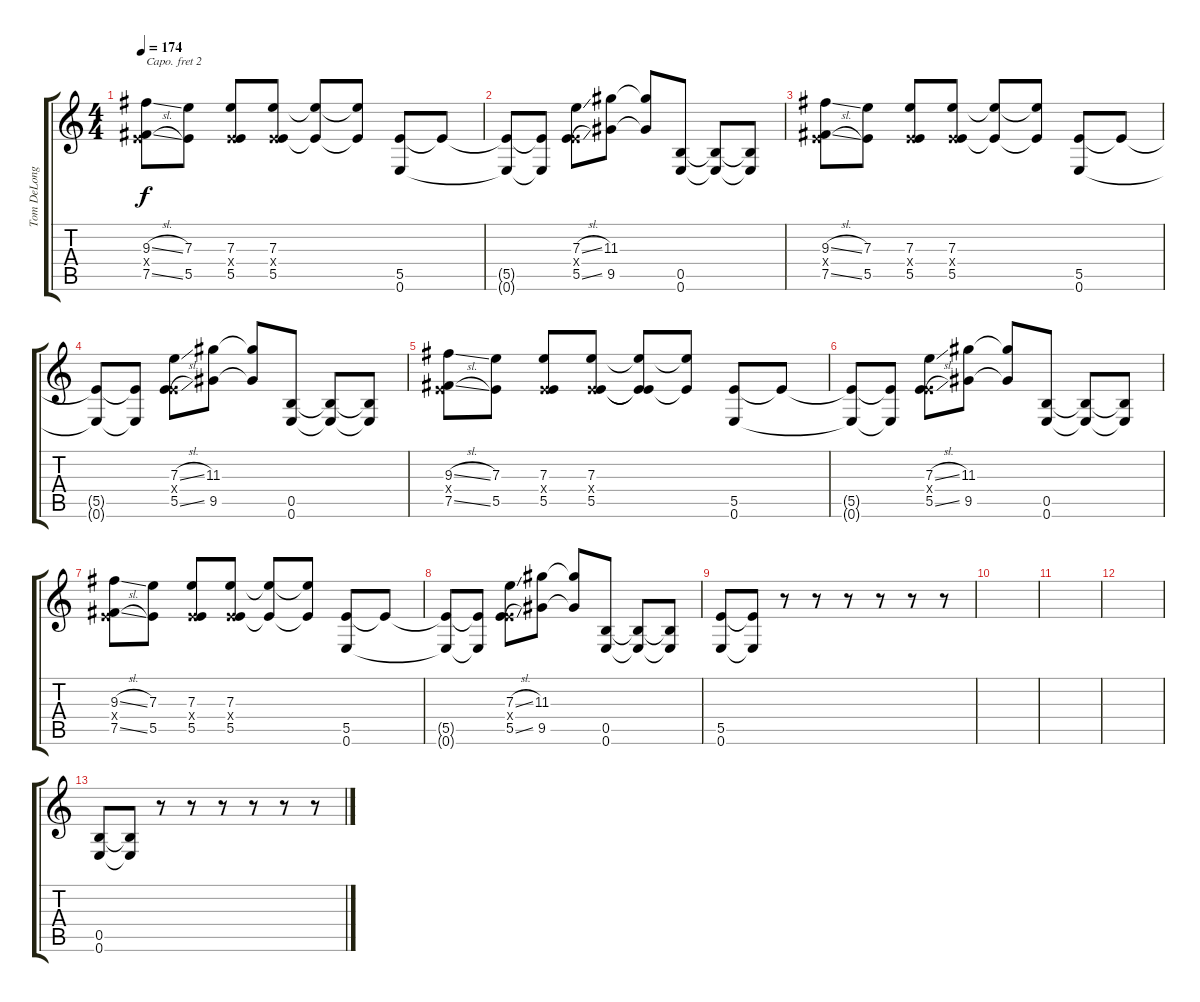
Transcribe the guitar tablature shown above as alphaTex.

\track ("Tom DeLonge - Guitar" "Tom DeLong") {instrument distortionguitar}
\staff {score tabs}
\capo 2
\tuning (E4 B3 G3 D3 A2 D2) {hide}
\ts (4 4)
\tempo 174
\clef g2
\ks c
(9.3{sl} 0.4{x} 7.5{sl}).8{dy f} (7.3 5.5).8 (7.3 0.4{x} 5.5).8 (7.3 0.4{x} 5.5).8 (7.3{t} 5.5{t}).8 (7.3{t} 5.5{t}).8 (5.5 0.6).8 5.5{t}.8 |
(5.5{t} 0.6{t}).8 (5.5{t} 0.6{t}).8 (7.3{sl} 0.4{x} 5.5{sl}).8 (11.3 9.5).8 (11.3{t} 9.5{t}).8 (0.5 0.6).8 (0.5{t} 0.6{t}).8 (0.5{t} 0.6{t}).8 |
(9.3{sl} 0.4{x} 7.5{sl}).8 (7.3 5.5).8 (7.3 0.4{x} 5.5).8 (7.3 0.4{x} 5.5).8 (7.3{t} 5.5{t}).8 (7.3{t} 5.5{t}).8 (5.5 0.6).8 5.5{t}.8 |
(5.5{t} 0.6{t}).8 (5.5{t} 0.6{t}).8 (7.3{sl} 0.4{x} 5.5{sl}).8 (11.3 9.5).8 (11.3{t} 9.5{t}).8 (0.5 0.6).8 (0.5{t} 0.6{t}).8 (0.5{t} 0.6{t}).8 |
(9.3{sl} 0.4{x} 7.5{sl}).8 (7.3 5.5).8 (7.3 0.4{x} 5.5).8 (7.3 0.4{x} 5.5).8 (7.3{t} 0.4{t} 5.5{t}).8 (7.3{t} 5.5{t}).8 (5.5 0.6).8 5.5{t}.8 |
(5.5{t} 0.6{t}).8 (5.5{t} 0.6{t}).8 (7.3{sl} 0.4{x} 5.5{sl}).8 (11.3 9.5).8 (11.3{t} 9.5{t}).8 (0.5 0.6).8 (0.5{t} 0.6{t}).8 (0.5{t} 0.6{t}).8 |
(9.3{sl} 0.4{x} 7.5{sl}).8 (7.3 5.5).8 (7.3 0.4{x} 5.5).8 (7.3 0.4{x} 5.5).8 (7.3{t} 5.5{t}).8 (7.3{t} 5.5{t}).8 (5.5 0.6).8 5.5{t}.8 |
(5.5{t} 0.6{t}).8 (5.5{t} 0.6{t}).8 (7.3{sl} 0.4{x} 5.5{sl}).8 (11.3 9.5).8 (11.3{t} 9.5{t}).8 (0.5 0.6).8 (0.5{t} 0.6{t}).8 (0.5{t} 0.6{t}).8 |
(5.5 0.6).8 (5.5{t} 0.6{t}).8 r.8 r.8 r.8 r.8 r.8 r.8 |
|
|
|
(0.5 0.6).8 (0.5{t} 0.6{t}).8 r.8 r.8 r.8 r.8 r.8 r.8
